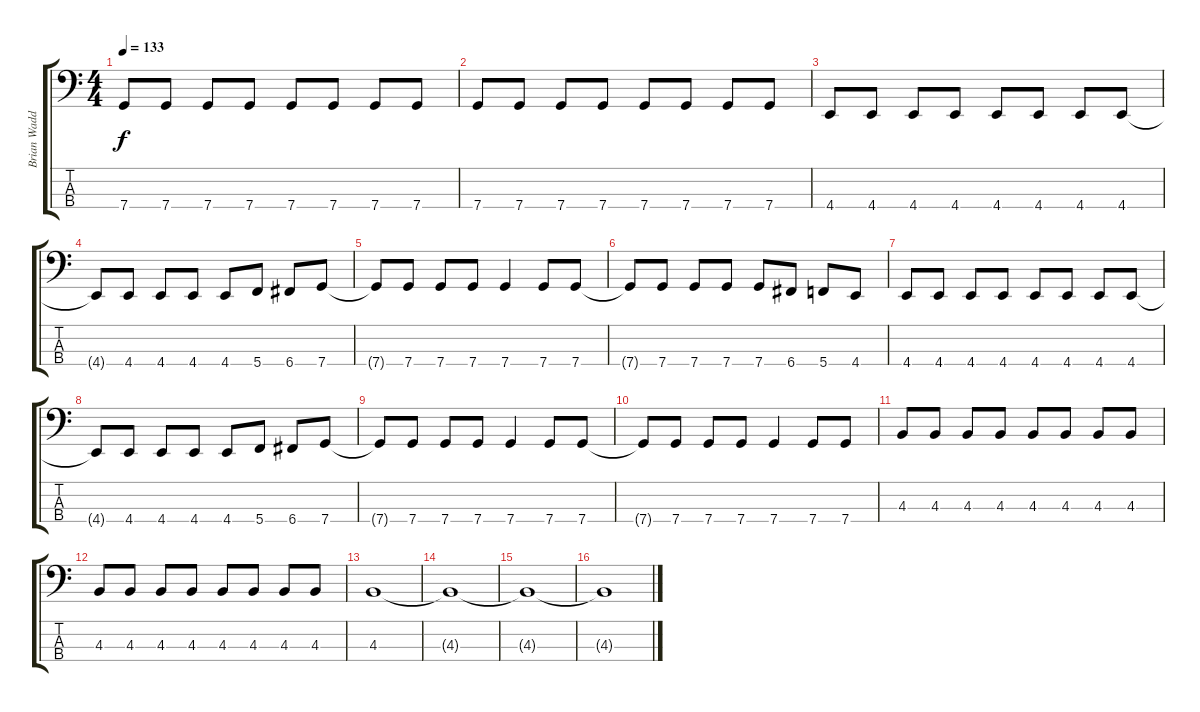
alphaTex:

\track ("Brian Waddell" "Brian Wadd") {instrument electricbasspick}
\staff {score tabs}
\tuning (G2 C2 G1 C1) {hide}
\ts (4 4)
\tempo 133
\clef f4
\ks c
7.4.8{txt "" dy f} 7.4.8{txt ""} 7.4.8{txt ""} 7.4.8{txt ""} 7.4.8{txt ""} 7.4.8{txt ""} 7.4.8{txt ""} 7.4.8{txt ""} |
7.4.8{txt ""} 7.4.8{txt ""} 7.4.8{txt ""} 7.4.8{txt ""} 7.4.8{txt ""} 7.4.8{txt ""} 7.4.8{txt ""} 7.4.8{txt ""} |
4.4.8{txt ""} 4.4.8{txt ""} 4.4.8{txt ""} 4.4.8{txt ""} 4.4.8{txt ""} 4.4.8{txt ""} 4.4.8{txt ""} 4.4.8{txt ""} |
4.4{t}.8{txt ""} 4.4.8{txt ""} 4.4.8{txt ""} 4.4.8{txt ""} 4.4.8{txt ""} 5.4.8{txt ""} 6.4.8{txt ""} 7.4.8{txt ""} |
7.4{t}.8{txt ""} 7.4.8{txt ""} 7.4.8{txt ""} 7.4.8{txt ""} 7.4.4{txt ""} 7.4.8{txt ""} 7.4.8{txt ""} |
7.4{t}.8{txt ""} 7.4.8{txt ""} 7.4.8{txt ""} 7.4.8{txt ""} 7.4.8{txt ""} 6.4.8{txt ""} 5.4.8{txt ""} 4.4.8{txt ""} |
4.4.8{txt ""} 4.4.8{txt ""} 4.4.8{txt ""} 4.4.8{txt ""} 4.4.8{txt ""} 4.4.8{txt ""} 4.4.8{txt ""} 4.4.8{txt ""} |
4.4{t}.8{txt ""} 4.4.8{txt ""} 4.4.8{txt ""} 4.4.8{txt ""} 4.4.8{txt ""} 5.4.8{txt ""} 6.4.8{txt ""} 7.4.8{txt ""} |
7.4{t}.8{txt ""} 7.4.8{txt ""} 7.4.8{txt ""} 7.4.8{txt ""} 7.4.4{txt ""} 7.4.8{txt ""} 7.4.8{txt ""} |
7.4{t}.8{txt ""} 7.4.8{txt ""} 7.4.8{txt ""} 7.4.8{txt ""} 7.4.4{txt ""} 7.4.8{txt ""} 7.4.8{txt ""} |
4.3.8 4.3.8 4.3.8 4.3.8 4.3.8 4.3.8 4.3.8 4.3.8 |
4.3.8 4.3.8 4.3.8 4.3.8 4.3.8 4.3.8 4.3.8 4.3.8 |
4.3.1 |
4.3{t}.1 |
4.3{t}.1 |
4.3{t}.1
